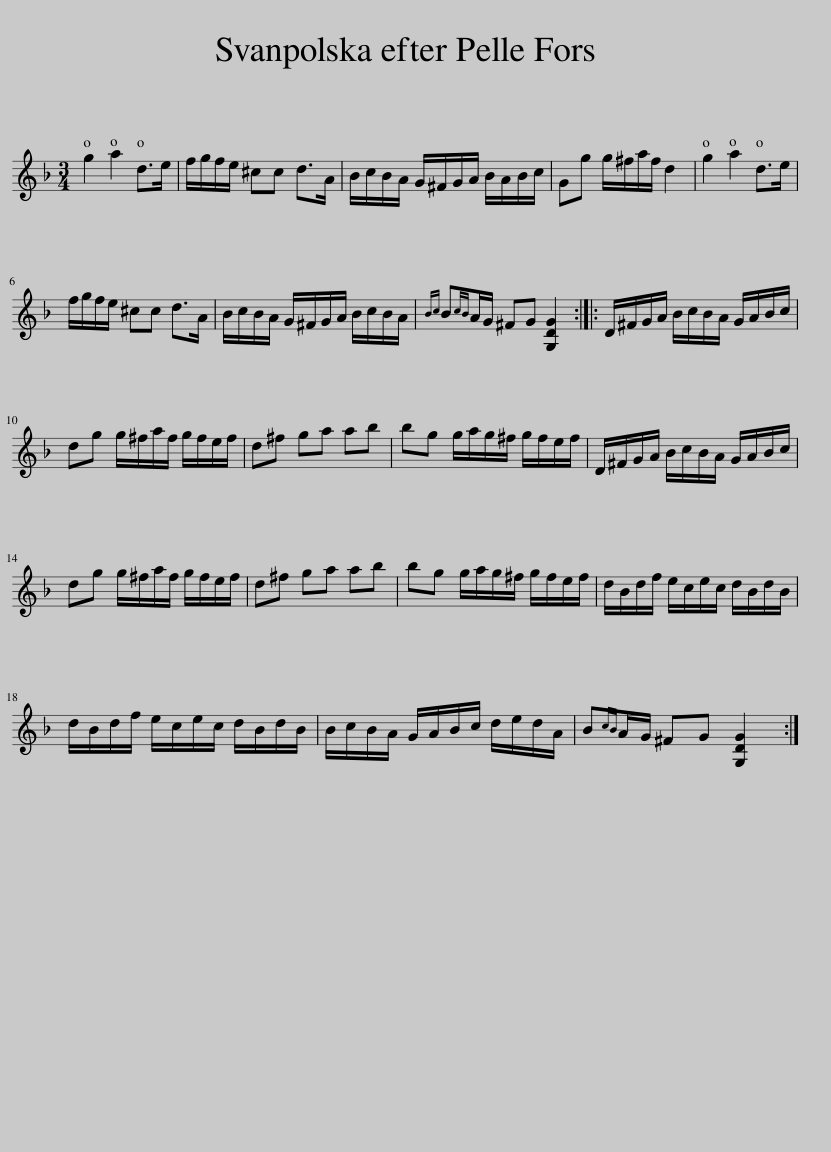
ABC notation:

X:1
L:1/8
M:3/4
I:linebreak $
K:F
V:1 treble
V:1
 g2 a2 d>e | f/g/f/e/ ^cc d>A | B/c/B/A/ G/^F/G/A/ B/A/B/c/ | Gg g/^f/a/f/ d2 | g2 a2 d>e |$ %5
 f/g/f/e/ ^cc d>A | B/c/B/A/ G/^F/G/A/ B/c/B/A/ |{Bc} B{cB}A/G/ ^FG [G,DG]2 :: D/^F/G/A/ B/c/B/A/ G/A/B/c/ |$ dg g/^f/a/f/ g/f/e/f/ | %10
 d^f ga ab | bg g/a/g/^f/ g/f/e/f/ | D/^F/G/A/ B/c/B/A/ G/A/B/c/ |$ dg g/^f/a/f/ g/f/e/f/ | d^f ga ab | %15
 bg g/a/g/^f/ g/f/e/f/ | d/B/d/f/ e/c/e/c/ d/B/d/B/ |$ d/B/d/f/ e/c/e/c/ d/B/d/B/ | B/c/B/A/ G/A/B/c/ d/e/d/A/ | B{cB}A/G/ ^FG [G,DG]2 :| %20
